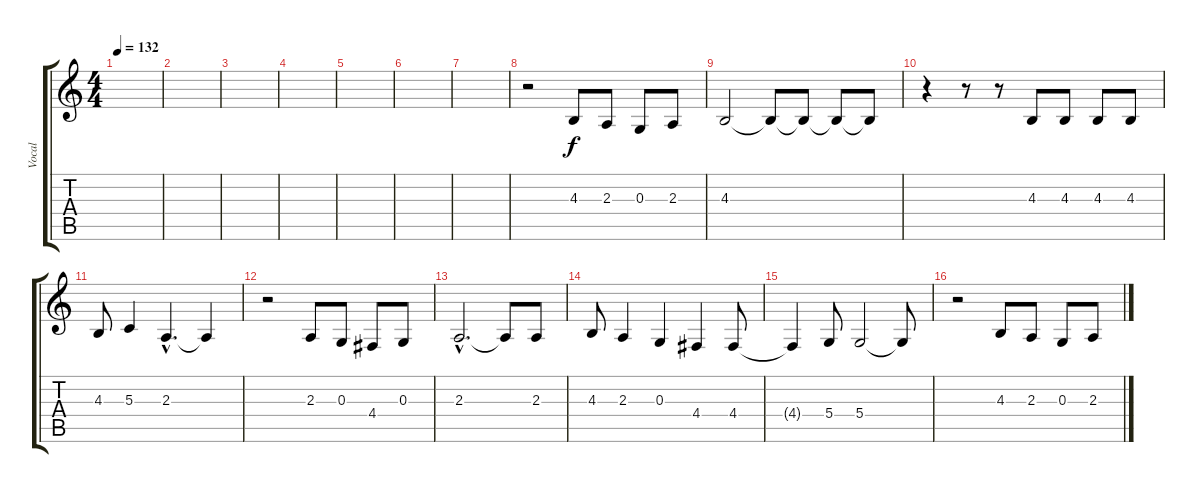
\track ("Vocal" "Vocal") {instrument cello}
\staff {score tabs}
\tuning (E4 B3 G3 D3 A2 E2) {hide}
\ts (4 4)
\tempo 132
\clef g2
\ks c
|
|
|
|
|
|
|
r.2{volume 11} 4.3.8 2.3.8 0.3.8 2.3.8 |
4.3.2 4.3{t}.8 4.3{t}.8 4.3{t}.8 4.3{t}.8 |
r.4 r.8 r.8 4.3.8 4.3.8 4.3.8 4.3.8 |
4.3.8 5.3.4 2.3{hac}.4{d} 2.3{t}.4 |
r.2 2.3.8 0.3.8 4.4.8 0.3.8 |
2.3{hac}.2{d} 2.3{t}.8 2.3.8 |
4.3.8 2.3.4 0.3.4 4.4.4 4.4.8 |
4.4{t}.4 5.4.8 5.4.2 5.4{t}.8 |
r.2{volume 14} 4.3.8 2.3.8 0.3.8 2.3.8
